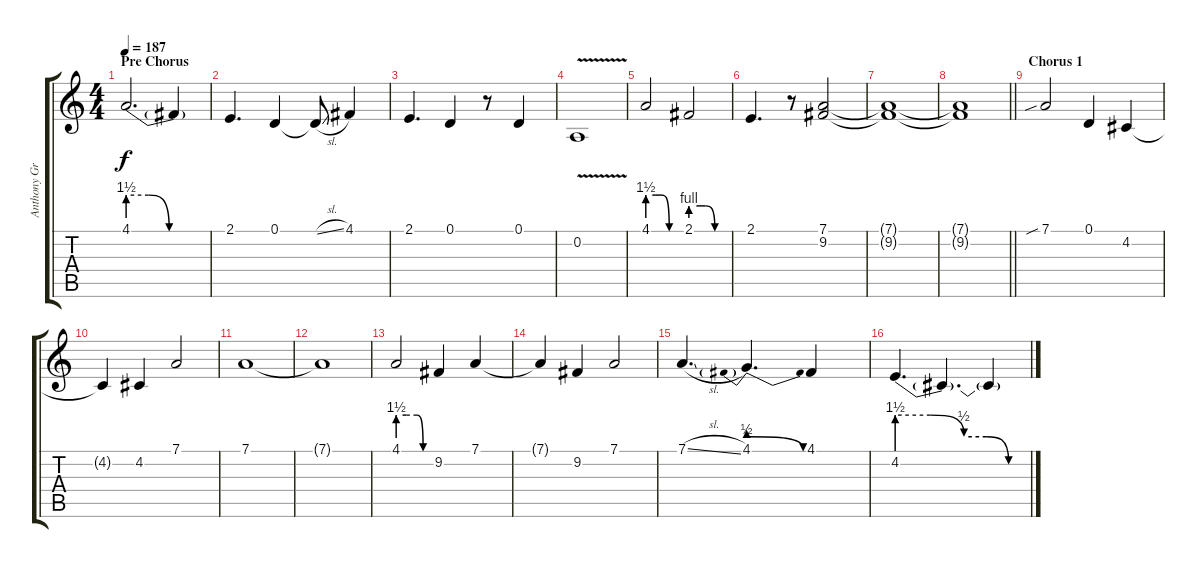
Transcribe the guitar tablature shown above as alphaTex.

\track ("Anthony Green" "Anthony Gr") {instrument altosax}
\staff {score tabs}
\tuning (D4 A3 F3 C3 G2 D2) {hide}
\ts (4 4)
\section ("" "Pre Chorus")
\tempo 187
\clef g2
\ks c
4.1{be (custom 0 6 15 6 30 0 60 0)}.2{d dy f} 4.1{t}.4 |
2.1.4{d} 0.1.4 0.1{sl t}.8 4.1.4 |
2.1.4{d} 0.1.4 r.8 0.1.4 |
0.2{v}.1 |
4.1{be (custom 0 6 15 6 24 6 26 6 39 0 60 0)}.2 2.1{be (custom 0 4 15 4 24 4 39 0 60 0)}.2 |
2.1.4{d} r.8 (7.1 9.2).2 |
(7.1{t} 9.2{t}).1 |
\barLineRight lightlight
(7.1{t} 9.2{t}).1 |
\section ("" "Chorus 1")
7.1{sib}.2 0.1.4 4.2.4 |
4.2{t}.4 4.2.4 7.1.2 |
7.1.1 |
7.1{t}.1 |
4.1{be (custom 0 6 15 6 35 6 46 0 60 0)}.2 9.2.4 7.1.4 |
7.1{t}.4 9.2.4 7.1.2 |
7.1{sl}.4{d} 4.1{be (prebendrelease 0 2 60 0)}.4{d} 4.1.4 |
4.2{be (custom 0 6 15 6 30 2 40 2 50 0 60 0)}.4{d} 4.2{t}.4{d} 4.2{t}.4
